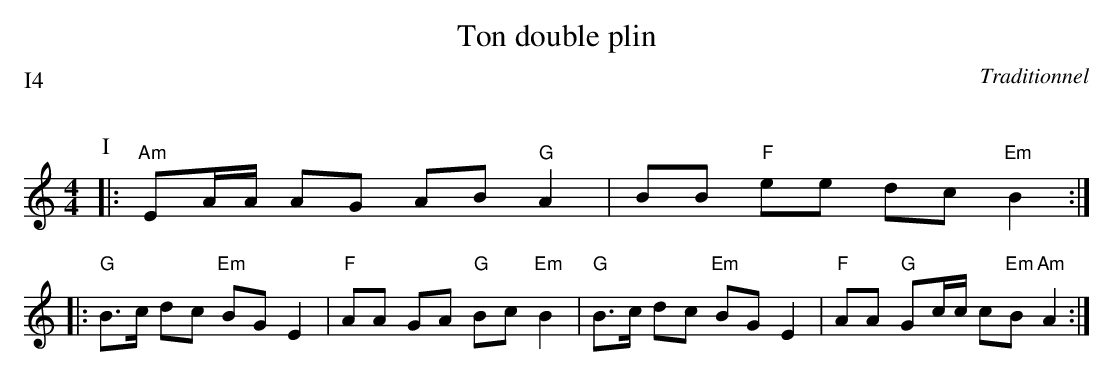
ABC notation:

X:1
T:Ton double plin
C:Traditionnel
Q:C2=160
P:I4
M:4/4
K:Am
P:I
|: "Am"EA/2A/2 AG AB "G"A2 | BB "F"ee dc "Em"B2 :|
|: "G"B>c dc "Em"BG E2 | "F"AA GA "G"Bc "Em"B2 |\
	"G"B>c dc "Em"BG E2 | "F"AA "G"Gc/2c/2 c"Em"B "Am"A2 :|
